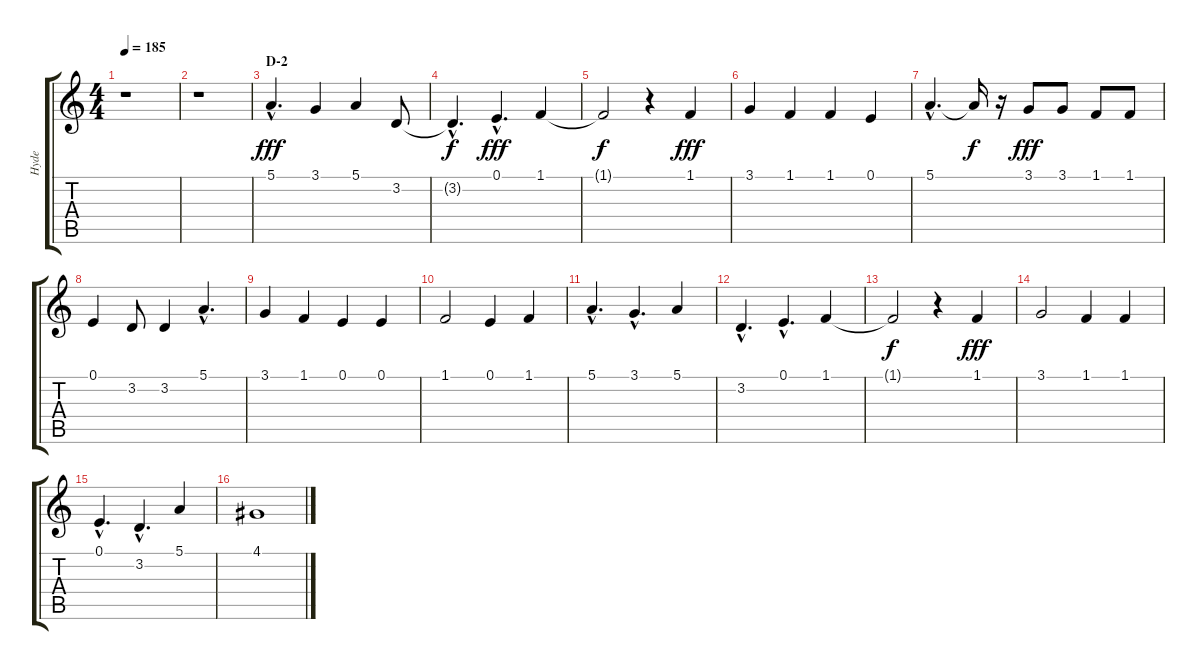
\track ("Hyde" "Hyde") {instrument flute}
\staff {score tabs}
\tuning (E4 B3 G3 D3 A2 E2) {hide}
\ts (4 4)
\tempo 185
\clef g2
\ks c
r.1{dy fff} |
r.1 |
\section ("" "D-2")
5.1{hac}.4{d} 3.1.4 5.1.4 3.2.8 |
3.2{hac t}.4{d dy f} 0.1{hac}.4{d dy fff} 1.1.4 |
1.1{t}.2{dy f} r.4 1.1.4{dy fff} |
3.1.4 1.1.4 1.1.4 0.1.4 |
5.1{hac}.4{d} 5.1{t}.16{dy f} r.16 3.1.8{dy fff} 3.1.8 1.1.8 1.1.8 |
0.1.4 3.2.8 3.2.4 5.1{hac}.4{d} |
3.1.4 1.1.4 0.1.4 0.1.4 |
1.1.2 0.1.4 1.1.4 |
5.1{hac}.4{d} 3.1{hac}.4{d} 5.1.4 |
3.2{hac}.4{d} 0.1{hac}.4{d} 1.1.4 |
1.1{t}.2{dy f} r.4 1.1.4{dy fff} |
3.1.2 1.1.4 1.1.4 |
0.1{hac}.4{d} 3.2{hac}.4{d} 5.1.4 |
4.1.1
